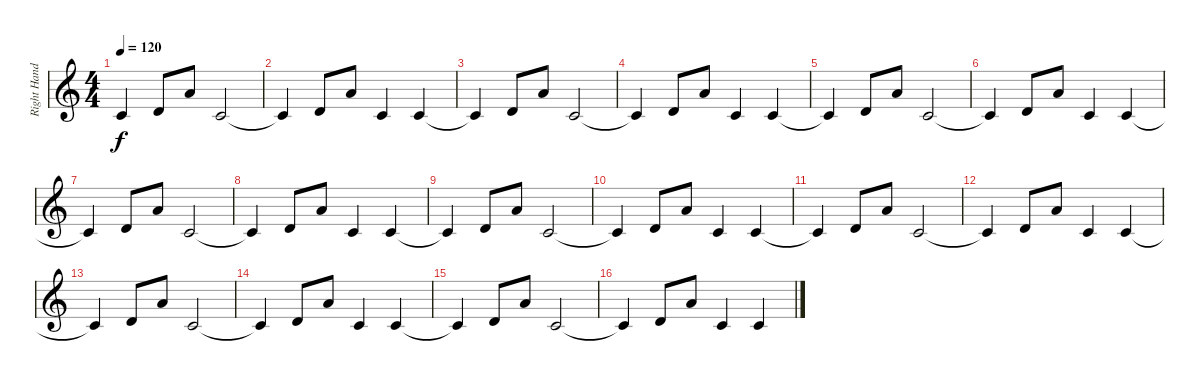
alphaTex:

\track ("Right Hand" "Right Hand") {instrument brightacousticpiano}
\staff {score}
\tuning (E5 B4 G4 D4 A3 E3) {hide}
\ts (4 4)
\tempo 120
\clef g2
\ks c
3.5{t}.4{dy f} 0.4.8 2.3.8 3.5.2 |
3.5{t}.4 0.4.8 2.3.8 3.5.4 3.5.4 |
3.5{t}.4 0.4.8 2.3.8 3.5.2 |
3.5{t}.4 0.4.8 2.3.8 3.5.4 3.5.4 |
3.5{t}.4 0.4.8 2.3.8 3.5.2 |
3.5{t}.4 0.4.8 2.3.8 3.5.4 3.5.4 |
3.5{t}.4 0.4.8 2.3.8 3.5.2 |
3.5{t}.4 0.4.8 2.3.8 3.5.4 3.5.4 |
3.5{t}.4 0.4.8 2.3.8 3.5.2 |
3.5{t}.4 0.4.8{beam Up} 7.4.8{beam Up} 3.5.4 3.5.4 |
3.5{t}.4 0.4.8 7.4.8 3.5.2 |
3.5{t}.4 0.4.8 2.3.8 3.5.4 3.5.4 |
3.5{t}.4 0.4.8 2.3.8 3.5.2 |
3.5{t}.4 0.4.8 2.3.8 3.5.4 3.5.4 |
3.5{t}.4 0.4.8 2.3.8 3.5.2 |
3.5{t}.4 0.4.8 2.3.8 3.5.4 3.5.4
